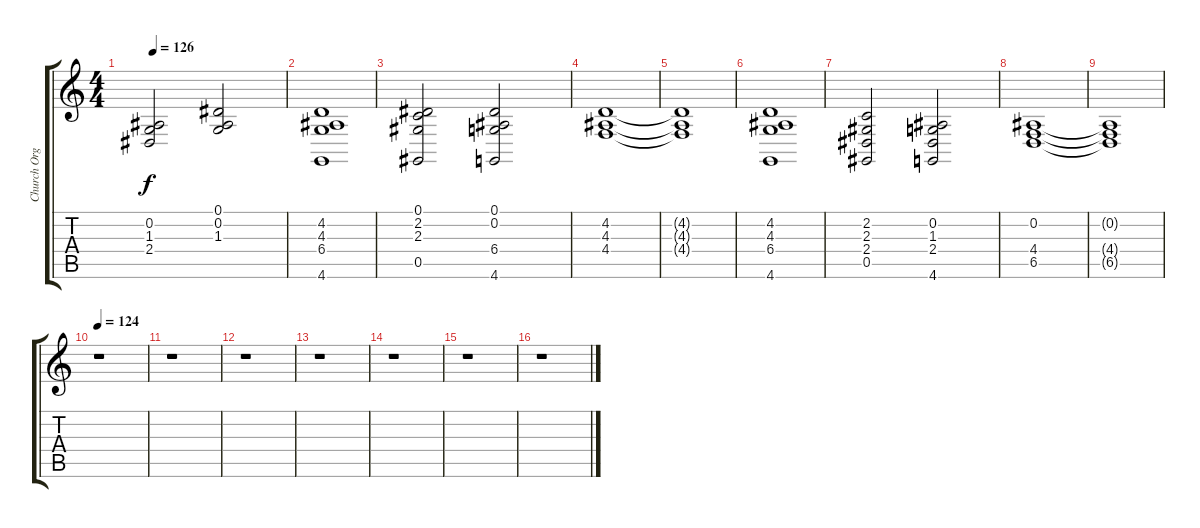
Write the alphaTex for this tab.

\track ("Church Organ" "Church Org") {instrument churchorgan}
\staff {score tabs}
\tuning (Eb4 Bb3 Gb3 Db3 Ab2 Eb2) {hide}
\ts (4 4)
\tempo 126
\clef g2
\ks c
(0.2 1.3 2.4).2{dy f} (0.1 0.2 1.3).2 |
(4.2 4.3 6.4 4.6).1 |
(0.1 2.2 2.3 0.5).2 (0.1 0.2 6.4 4.6).2 |
(4.2 4.3 4.4).1 |
(4.2{t} 4.3{t} 4.4{t}).1 |
(4.2 4.3 6.4 4.6).1 |
(2.2 2.3 2.4 0.5).2 (0.2 1.3 2.4 4.6).2 |
(0.2 4.4 6.5).1 |
(0.2{t} 4.4{t} 6.5{t}).1 |
\tempo 124
r.1 |
r.1 |
r.1 |
r.1 |
r.1 |
r.1 |
r.1
